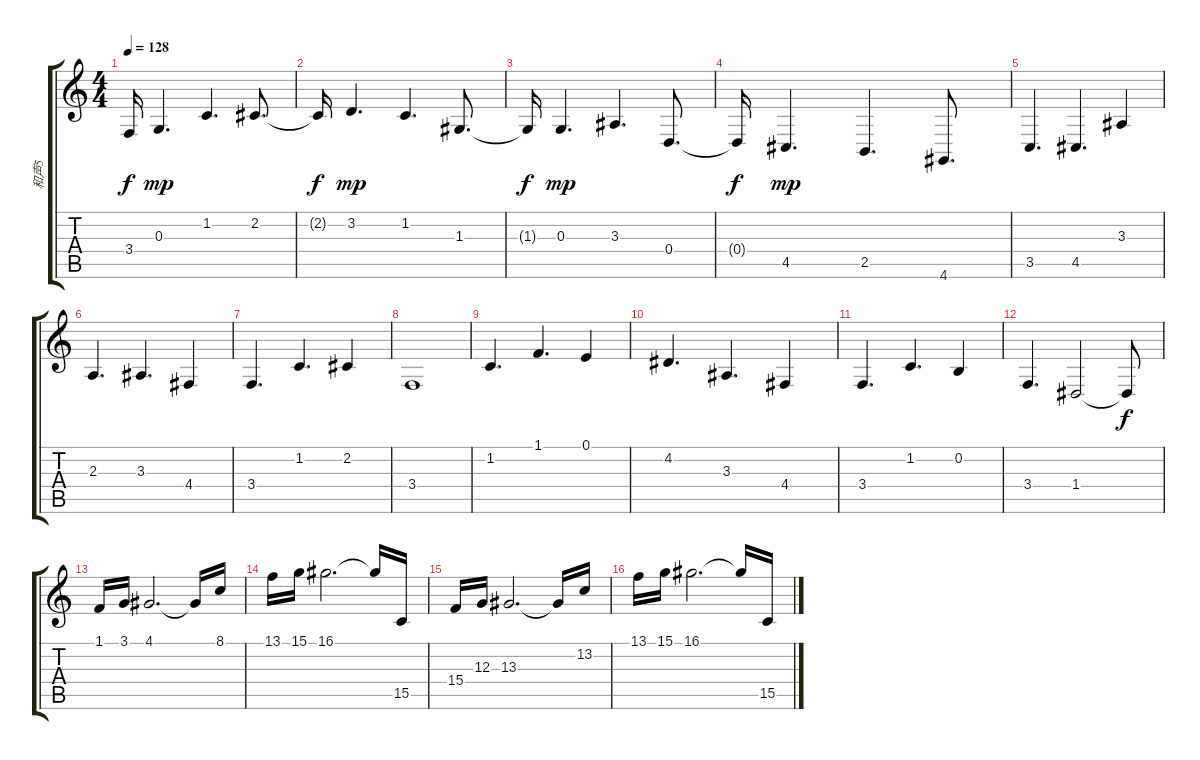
\track ("和声5" "和声5") {instrument brasssection}
\staff {score tabs}
\tuning (E4 B3 G3 D3 A2 E2) {hide}
\ts (4 4)
\tempo 128
\clef g2
\ks c
3.4{t}.16{dy f} 0.3.4{d dy mp} 1.2.4{d} 2.2.8{d} |
2.2{t}.16{dy f} 3.2.4{d dy mp} 1.2.4{d} 1.3.8{d} |
1.3{t}.16{dy f} 0.3.4{d dy mp} 3.3.4{d} 0.4.8{d} |
0.4{t}.16{dy f} 4.5.4{d dy mp} 2.5.4{d} 4.6.8{d} |
3.5.4{d instrument distortionguitar} 4.5.4{d} 3.3.4 |
2.3.4{d} 3.3.4{d} 4.4.4 |
3.4.4{d} 1.2.4{d} 2.2.4 |
3.4.1 |
1.2.4{d} 1.1.4{d} 0.1.4 |
4.2.4{d} 3.3.4{d} 4.4.4 |
3.4.4{d} 1.2.4{d} 0.2.4 |
3.4.4{d} 1.4.2 1.4{t}.8{dy f} |
1.1.16{instrument overdrivenguitar} 3.1.16 4.1.2{d} 4.1{t}.16 8.1.16 |
13.1.16 15.1.16 16.1.2{d} 16.1{t}.16 15.5.16 |
15.4.16 12.3.16 13.3.2{d} 13.3{t}.16 13.2.16 |
13.1.16 15.1.16 16.1.2{d} 16.1{t}.16 15.5.16
